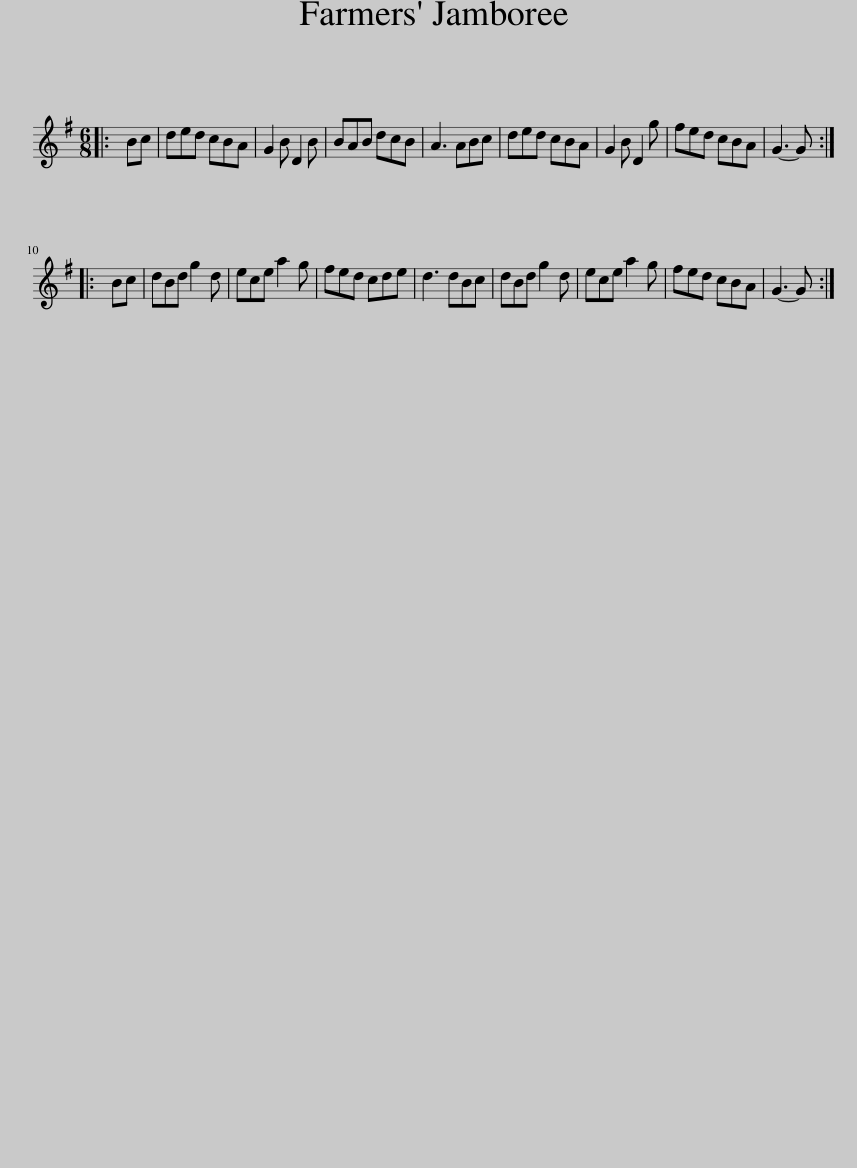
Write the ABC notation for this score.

X:1
L:1/8
M:6/8
I:linebreak $
K:G
V:1 treble
V:1
|: Bc | ded cBA | G2 B D2 B | BAB dcB | A3 ABc | %5
 ded cBA | G2 B D2 g | fed cBA | G3- G ::$ Bc | %10
 dBd g2 d | ece a2 g | fed cde | d3 dBc | dBd g2 d | %15
 ece a2 g | fed cBA | G3- G :| %18
